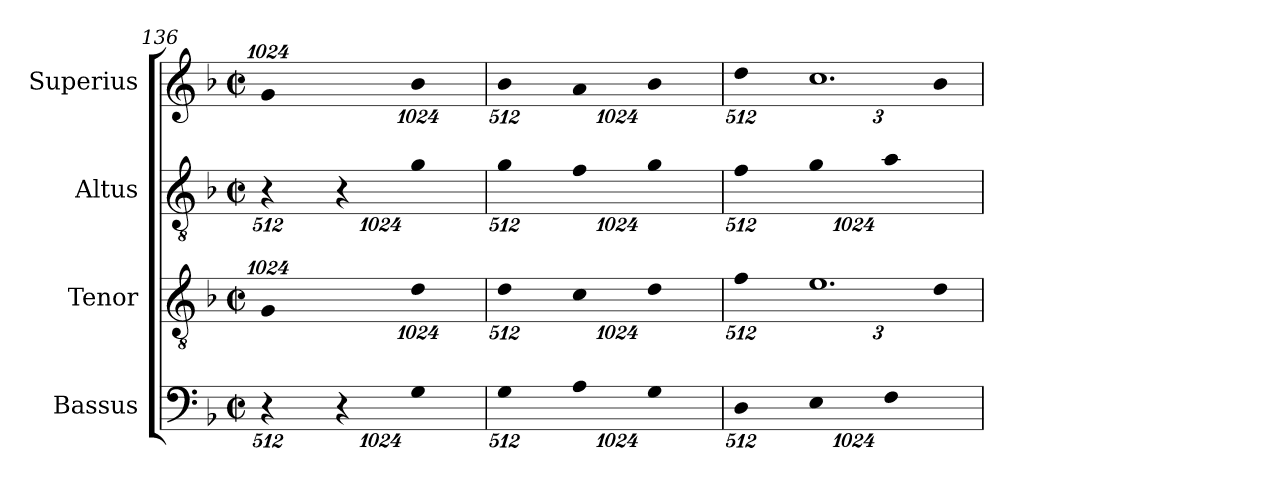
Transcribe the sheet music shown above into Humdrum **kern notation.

**kern	**kern	**kern	**kern
*part4	*part3	*part2	*part1
*staff4	*staff3	*staff2	*staff1
*I"Bassus	*I"Tenor	*I"Altus	*I"Superius
*I'B.	*I'T.	*	*I'S.
*clefF4	*clefGv2	*clefGv2	*clefG2
*	*ITrd7c12	*ITrd7c12	*
*k[b-]	*k[b-]	*k[b-]	*k[b-]
*F:	*F:	*F:	*F:
*M2/2	*M2/2	*M2/2	*M2/2
*met(c|)	*met(c|)	*met(c|)	*met(c|)
*Xbrackettup	*	*	*
=136	=136	=136	=136
!LO:N:vis=1	!	!	!
*	*Xbrackettup	*	*
!	!LO:N:vis=0	!	!
*	*	*Xbrackettup	*
!	!	!LO:N:vis=1	!
*	*	*	*Xbrackettup
!	!	!	!LO:N:vis=0
512%341r	1024%1365GGi	512%341r	1024%1365gi
!LO:N:vis=1	!	!LO:N:vis=1	!
1024%683r	.	1024%683r	.
!LO:N:vis=1	!LO:N:vis=1	!LO:N:vis=1	!LO:N:vis=1
1024%683Gi	1024%683Di	1024%683Gi	1024%683b-i
=137	=137	=137	=137
!LO:N:vis=1	!LO:N:vis=1	!LO:N:vis=1	!LO:N:vis=1
512%341Gi	512%341Di	512%341Gi	512%341b-i
!LO:N:vis=1	!LO:N:vis=1	!LO:N:vis=1	!LO:N:vis=1
1024%683Ai	1024%683Ci	1024%683Fi	1024%683ai
!LO:N:vis=1	!LO:N:vis=1	!LO:N:vis=1	!LO:N:vis=1
1024%683Gi	1024%683Di	1024%683Gi	1024%683b-i
!!LO:LB:g=z
=138	=138	=138	=138
!LO:N:vis=1	!LO:N:vis=1	!LO:N:vis=1	!LO:N:vis=1
512%341Di	512%341Fi	512%341Fi	512%341ddi
!LO:N:vis=1	!	!LO:N:vis=1	!
1024%683Ei	3%2.Ei	1024%683Gi	3%2.cci
!LO:N:vis=1	!	!LO:N:vis=1	!
1024%683Fi	.	1024%683Ai	.
!	!LO:N:vis=2	!	!LO:N:vis=2
.	512%171Di\	.	512%171b-i/
=	=	=	=
*-	*-	*-	*-
